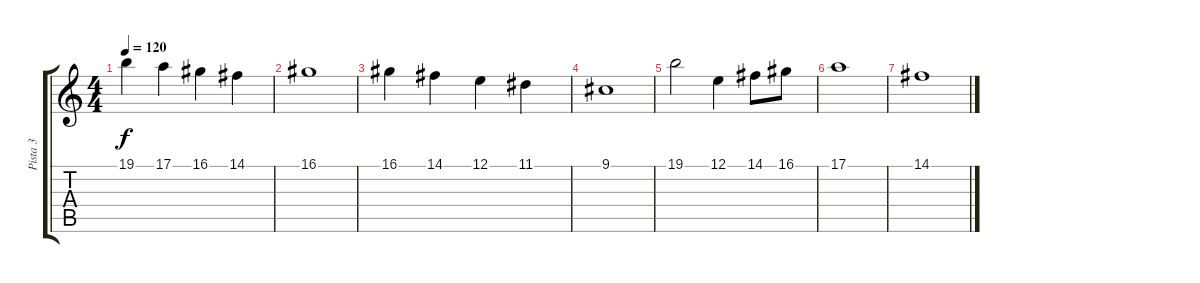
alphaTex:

\track ("Pista 3" "Pista 3") {instrument acousticgrandpiano}
\staff {score tabs}
\tuning (E4 B3 G3 D3 A2 E2) {hide}
\ts (4 4)
\tempo 120
\clef g2
\ks c
19.1.4{dy f} 17.1.4 16.1.4 14.1.4 |
16.1.1 |
16.1.4 14.1.4 12.1.4 11.1.4 |
9.1.1 |
19.1.2 12.1.4 14.1.8 16.1.8 |
17.1.1 |
14.1.1
